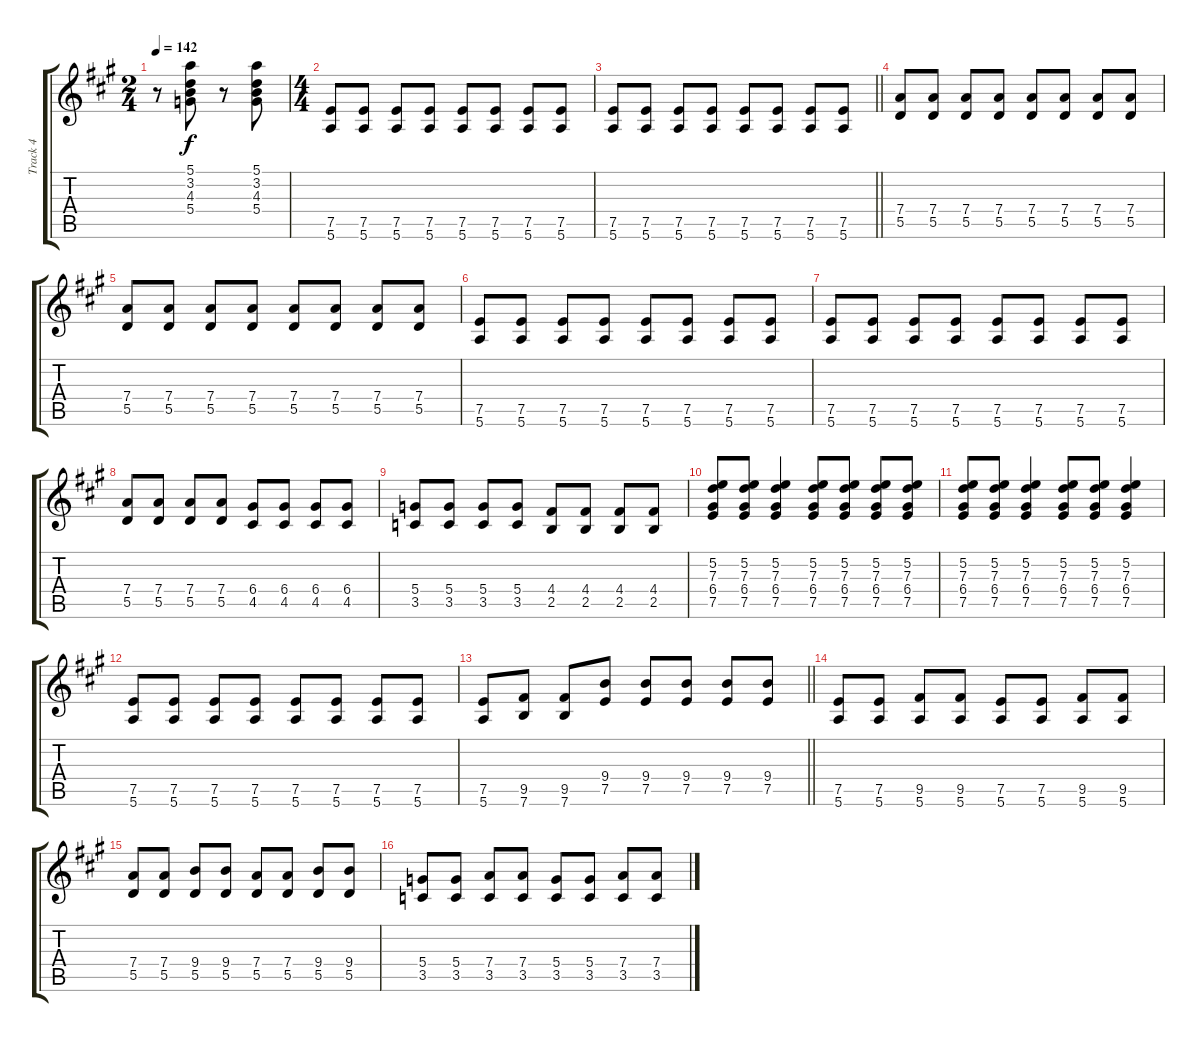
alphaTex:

\track ("Track 4" "Track 4") {instrument electricguitarclean}
\staff {score tabs}
\tuning (E4 B3 G3 D3 A2 E2) {hide}
\ts (2 4)
\tempo 142
\clef g2
\ks a
r.8{dy f} (5.1 3.2 4.3 5.4).8 r.8 (5.1 3.2 4.3 5.4).8 |
\ts (4 4)
(7.5 5.6).8 (7.5 5.6).8 (7.5 5.6).8 (7.5 5.6).8 (7.5 5.6).8 (7.5 5.6).8 (7.5 5.6).8 (7.5 5.6).8 |
\barLineRight lightlight
(7.5 5.6).8 (7.5 5.6).8 (7.5 5.6).8 (7.5 5.6).8 (7.5 5.6).8 (7.5 5.6).8 (7.5 5.6).8 (7.5 5.6).8 |
(7.4 5.5).8 (7.4 5.5).8 (7.4 5.5).8 (7.4 5.5).8 (7.4 5.5).8 (7.4 5.5).8 (7.4 5.5).8 (7.4 5.5).8 |
(7.4 5.5).8 (7.4 5.5).8 (7.4 5.5).8 (7.4 5.5).8 (7.4 5.5).8 (7.4 5.5).8 (7.4 5.5).8 (7.4 5.5).8 |
(7.5 5.6).8 (7.5 5.6).8 (7.5 5.6).8 (7.5 5.6).8 (7.5 5.6).8 (7.5 5.6).8 (7.5 5.6).8 (7.5 5.6).8 |
(7.5 5.6).8 (7.5 5.6).8 (7.5 5.6).8 (7.5 5.6).8 (7.5 5.6).8 (7.5 5.6).8 (7.5 5.6).8 (7.5 5.6).8 |
(7.4 5.5).8 (7.4 5.5).8 (7.4 5.5).8 (7.4 5.5).8 (6.4 4.5).8 (6.4 4.5).8 (6.4 4.5).8 (6.4 4.5).8 |
(5.4 3.5).8 (5.4 3.5).8 (5.4 3.5).8 (5.4 3.5).8 (4.4 2.5).8 (4.4 2.5).8 (4.4 2.5).8 (4.4 2.5).8 |
(5.2 7.3 6.4 7.5).8 (5.2 7.3 6.4 7.5).8 (5.2 7.3 6.4 7.5).4 (5.2 7.3 6.4 7.5).8 (5.2 7.3 6.4 7.5).8 (5.2 7.3 6.4 7.5).8 (5.2 7.3 6.4 7.5).8 |
(5.2 7.3 6.4 7.5).8 (5.2 7.3 6.4 7.5).8 (5.2 7.3 6.4 7.5).4 (5.2 7.3 6.4 7.5).8 (5.2 7.3 6.4 7.5).8 (5.2 7.3 6.4 7.5).4 |
(7.5 5.6).8 (7.5 5.6).8 (7.5 5.6).8 (7.5 5.6).8 (7.5 5.6).8 (7.5 5.6).8 (7.5 5.6).8 (7.5 5.6).8 |
\barLineRight lightlight
(7.5 5.6).8 (9.5 7.6).8 (9.5 7.6).8 (9.4 7.5).8 (9.4 7.5).8 (9.4 7.5).8 (9.4 7.5).8 (9.4 7.5).8 |
(7.5 5.6).8 (7.5 5.6).8 (9.5 5.6).8 (9.5 5.6).8 (7.5 5.6).8 (7.5 5.6).8 (9.5 5.6).8 (9.5 5.6).8 |
(7.4 5.5).8 (7.4 5.5).8 (9.4 5.5).8 (9.4 5.5).8 (7.4 5.5).8 (7.4 5.5).8 (9.4 5.5).8 (9.4 5.5).8 |
(5.4 3.5).8 (5.4 3.5).8 (7.4 3.5).8 (7.4 3.5).8 (5.4 3.5).8 (5.4 3.5).8 (7.4 3.5).8 (7.4 3.5).8
